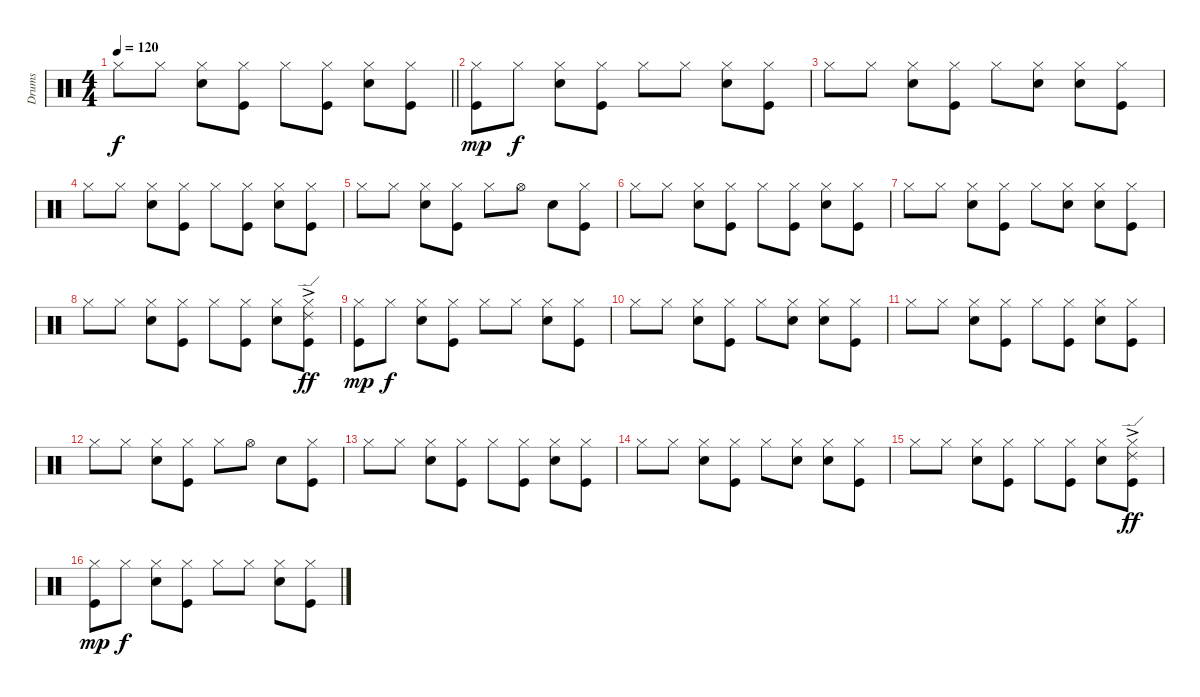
\track ("Drums" "Drums") {instrument percussion}
\staff {score}
\articulation defaults
\ts (4 4)
\tempo 120
\clef neutral
\barLineRight lightlight
\ks c "Hi-Hat (closed)".8{dy f} "Hi-Hat (closed)".8
("Hi-Hat (closed)" "Snare (hit) 2").8 ("Hi-Hat (closed)" "Kick (hit)").8 "Hi-Hat (closed)".8 ("Hi-Hat (closed)" "Kick (hit)").8 ("Hi-Hat (closed)" "Snare (hit) 2").8 ("Hi-Hat (closed)" "Kick (hit)").8 |
("Hi-Hat (closed)" "Kick (hit)").8{dy mp} "Hi-Hat (closed)".8{dy f} ("Hi-Hat (closed)" "Snare (hit) 2").8 ("Hi-Hat (closed)" "Kick (hit)").8 "Hi-Hat (closed)".8 "Hi-Hat (closed)".8 ("Hi-Hat (closed)" "Snare (hit) 2").8 ("Hi-Hat (closed)" "Kick (hit)").8 |
"Hi-Hat (closed)".8 "Hi-Hat (closed)".8 ("Hi-Hat (closed)" "Snare (hit) 2").8 ("Hi-Hat (closed)" "Kick (hit)").8 "Hi-Hat (closed)".8 ("Hi-Hat (closed)" "Snare (hit) 2").8 ("Hi-Hat (closed)" "Snare (hit) 2").8 ("Hi-Hat (closed)" "Kick (hit)").8 |
"Hi-Hat (closed)".8 "Hi-Hat (closed)".8 ("Hi-Hat (closed)" "Snare (hit) 2").8 ("Hi-Hat (closed)" "Kick (hit)").8 "Hi-Hat (closed)".8 ("Hi-Hat (closed)" "Kick (hit)").8 ("Hi-Hat (closed)" "Snare (hit) 2").8 ("Hi-Hat (closed)" "Kick (hit)").8 |
"Hi-Hat (closed)".8 "Hi-Hat (closed)".8 ("Hi-Hat (closed)" "Snare (hit) 2").8 ("Hi-Hat (closed)" "Kick (hit)").8 "Hi-Hat (closed)".8 "Hi-Hat (open)".8 "Snare (hit) 2".8 ("Hi-Hat (closed)" "Kick (hit)").8 |
"Hi-Hat (closed)".8 "Hi-Hat (closed)".8 ("Hi-Hat (closed)" "Snare (hit) 2").8 ("Hi-Hat (closed)" "Kick (hit)").8 "Hi-Hat (closed)".8 ("Hi-Hat (closed)" "Kick (hit)").8 ("Hi-Hat (closed)" "Snare (hit) 2").8 ("Hi-Hat (closed)" "Kick (hit)").8 |
"Hi-Hat (closed)".8 "Hi-Hat (closed)".8 ("Hi-Hat (closed)" "Snare (hit) 2").8 ("Hi-Hat (closed)" "Kick (hit)").8 "Hi-Hat (closed)".8 ("Hi-Hat (closed)" "Snare (hit) 2").8 ("Hi-Hat (closed)" "Snare (hit) 2").8 ("Hi-Hat (closed)" "Kick (hit)").8 |
"Hi-Hat (closed)".8 "Hi-Hat (closed)".8 ("Hi-Hat (closed)" "Snare (hit) 2").8 ("Hi-Hat (closed)" "Kick (hit)").8 "Hi-Hat (closed)".8 ("Hi-Hat (closed)" "Kick (hit)").8 ("Hi-Hat (closed)" "Snare (hit) 2").8 ("Hi-Hat (closed)" "Ride (edge) 2"{ac} "Kick (hit)").8{dy ff} |
("Hi-Hat (closed)" "Kick (hit)").8{dy mp} "Hi-Hat (closed)".8{dy f} ("Hi-Hat (closed)" "Snare (hit) 2").8 ("Hi-Hat (closed)" "Kick (hit)").8 "Hi-Hat (closed)".8 "Hi-Hat (closed)".8 ("Hi-Hat (closed)" "Snare (hit) 2").8 ("Hi-Hat (closed)" "Kick (hit)").8 |
"Hi-Hat (closed)".8 "Hi-Hat (closed)".8 ("Hi-Hat (closed)" "Snare (hit) 2").8 ("Hi-Hat (closed)" "Kick (hit)").8 "Hi-Hat (closed)".8 ("Hi-Hat (closed)" "Snare (hit) 2").8 ("Hi-Hat (closed)" "Snare (hit) 2").8 ("Hi-Hat (closed)" "Kick (hit)").8 |
"Hi-Hat (closed)".8 "Hi-Hat (closed)".8 ("Hi-Hat (closed)" "Snare (hit) 2").8 ("Hi-Hat (closed)" "Kick (hit)").8 "Hi-Hat (closed)".8 ("Hi-Hat (closed)" "Kick (hit)").8 ("Hi-Hat (closed)" "Snare (hit) 2").8 ("Hi-Hat (closed)" "Kick (hit)").8 |
"Hi-Hat (closed)".8 "Hi-Hat (closed)".8 ("Hi-Hat (closed)" "Snare (hit) 2").8 ("Hi-Hat (closed)" "Kick (hit)").8 "Hi-Hat (closed)".8 "Hi-Hat (open)".8 "Snare (hit) 2".8 ("Hi-Hat (closed)" "Kick (hit)").8 |
"Hi-Hat (closed)".8 "Hi-Hat (closed)".8 ("Hi-Hat (closed)" "Snare (hit) 2").8 ("Hi-Hat (closed)" "Kick (hit)").8 "Hi-Hat (closed)".8 ("Hi-Hat (closed)" "Kick (hit)").8 ("Hi-Hat (closed)" "Snare (hit) 2").8 ("Hi-Hat (closed)" "Kick (hit)").8 |
"Hi-Hat (closed)".8 "Hi-Hat (closed)".8 ("Hi-Hat (closed)" "Snare (hit) 2").8 ("Hi-Hat (closed)" "Kick (hit)").8 "Hi-Hat (closed)".8 ("Hi-Hat (closed)" "Snare (hit) 2").8 ("Hi-Hat (closed)" "Snare (hit) 2").8 ("Hi-Hat (closed)" "Kick (hit)").8 |
"Hi-Hat (closed)".8 "Hi-Hat (closed)".8 ("Hi-Hat (closed)" "Snare (hit) 2").8 ("Hi-Hat (closed)" "Kick (hit)").8 "Hi-Hat (closed)".8 ("Hi-Hat (closed)" "Kick (hit)").8 ("Hi-Hat (closed)" "Snare (hit) 2").8 ("Hi-Hat (closed)" "Ride (edge) 2"{ac} "Kick (hit)").8{dy ff} |
("Hi-Hat (closed)" "Kick (hit)").8{dy mp} "Hi-Hat (closed)".8{dy f} ("Hi-Hat (closed)" "Snare (hit) 2").8 ("Hi-Hat (closed)" "Kick (hit)").8 "Hi-Hat (closed)".8 "Hi-Hat (closed)".8 ("Hi-Hat (closed)" "Snare (hit) 2").8 ("Hi-Hat (closed)" "Kick (hit)").8
